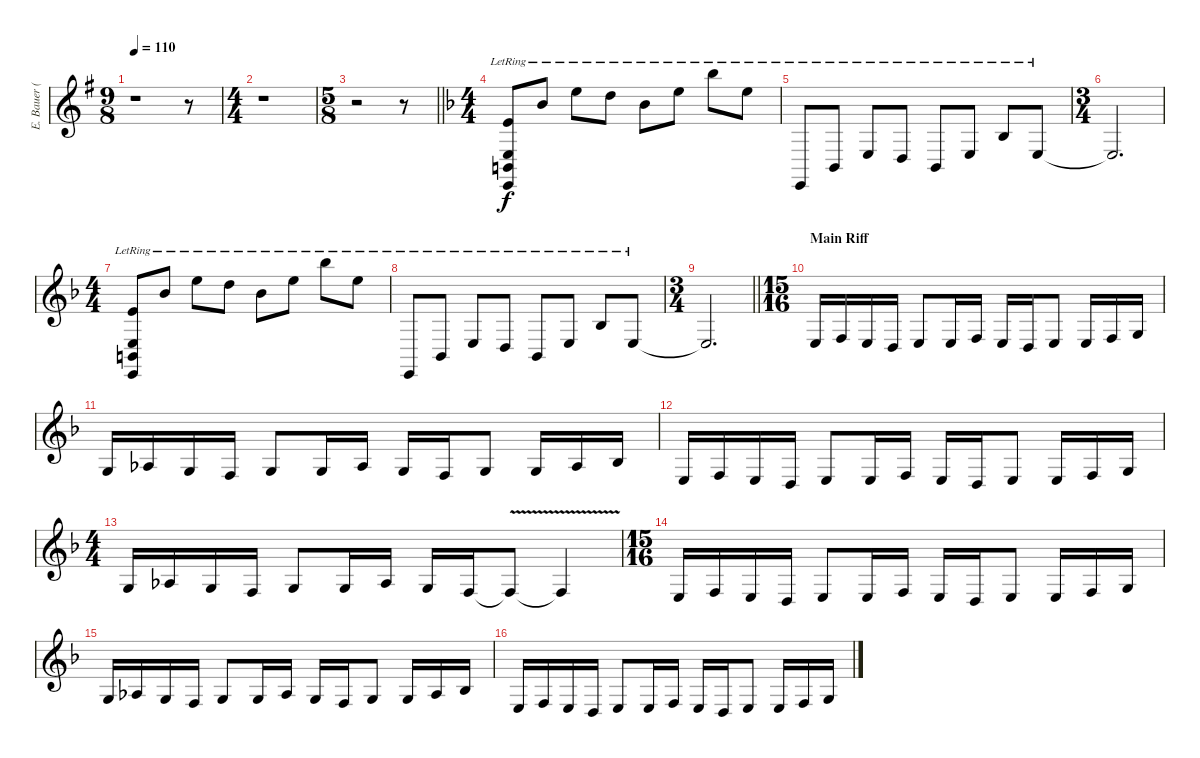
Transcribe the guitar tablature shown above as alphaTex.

\track ("E. Bauer (Keyboard)" "E. Bauer (") {instrument acousticgrandpiano}
\staff {score}
\tuning (E4 B3 G3 D3 A2 E2) {hide}
\ts (9 8)
\tempo 110
\clef g2
\ks eminor
r.1{dy f} r.8 |
\ts (4 4)
r.1 |
\ts (5 8)
\barLineRight lightlight
r.2 r.8 |
\ts (4 4)
\ks dminor
(0.1{lr} 2.4{lr} 2.5{lr} 0.6{lr}).8{volume 13 balance 8 instrument acousticgrandpiano} 6.1{lr}.8 12.1{lr}.8 10.1{lr}.8 6.1{lr}.8 12.1{lr}.8 18.1{lr}.8 12.1{lr}.8 |
0.6{lr}.8 1.5{lr}.8 2.4{lr}.8 0.4{lr}.8 1.5{lr}.8 2.4{lr}.8 3.3{lr}.8 2.4{lr}.8 |
\ts (3 4)
2.4{t}.2{d} |
\ts (4 4)
(0.1{lr} 2.4{lr} 2.5{lr} 0.6{lr}).8 6.1{lr}.8 12.1{lr}.8 10.1{lr}.8 6.1{lr}.8 12.1{lr}.8 18.1{lr}.8 12.1{lr}.8 |
0.6{lr}.8 1.5{lr}.8 2.4{lr}.8 0.4{lr}.8 1.5{lr}.8 2.4{lr}.8 3.3{lr}.8 2.4{lr}.8 |
\ts (3 4)
\barLineRight lightlight
2.4{t}.2{d} |
\ts (15 16)
\section ("" "Main Riff")
7.5.16{instrument lead2sawtooth} 8.5.16 7.5.16 5.5.16 7.5.8 7.5.16 8.5.16 7.5.16 5.5.16 7.5.8 7.5.16 8.5.16 10.5.16 |
10.5.16 11.5.16 10.5.16 8.5.16 10.5.8 10.5.16 11.5.16 10.5.16 8.5.16 10.5.8 10.5.16 11.5.16 13.5.16 |
7.5.16 8.5.16 7.5.16 5.5.16 7.5.8 7.5.16 8.5.16 7.5.16 5.5.16 7.5.8 7.5.16 8.5.16 10.5.16 |
\ts (4 4)
10.5.16 11.5.16 10.5.16 8.5.16 10.5.8 10.5.16 11.5.16 10.5.16 8.5.16 8.5{v t}.8 8.5{t}.4 |
\ts (15 16)
7.5.16 8.5.16 7.5.16 5.5.16 7.5.8 7.5.16 8.5.16 7.5.16 5.5.16 7.5.8 7.5.16 8.5.16 10.5.16 |
10.5.16 11.5.16 10.5.16 8.5.16 10.5.8 10.5.16 11.5.16 10.5.16 8.5.16 10.5.8 10.5.16 11.5.16 13.5.16 |
7.5.16 8.5.16 7.5.16 5.5.16 7.5.8 7.5.16 8.5.16 7.5.16 5.5.16 7.5.8 7.5.16 8.5.16 10.5.16
